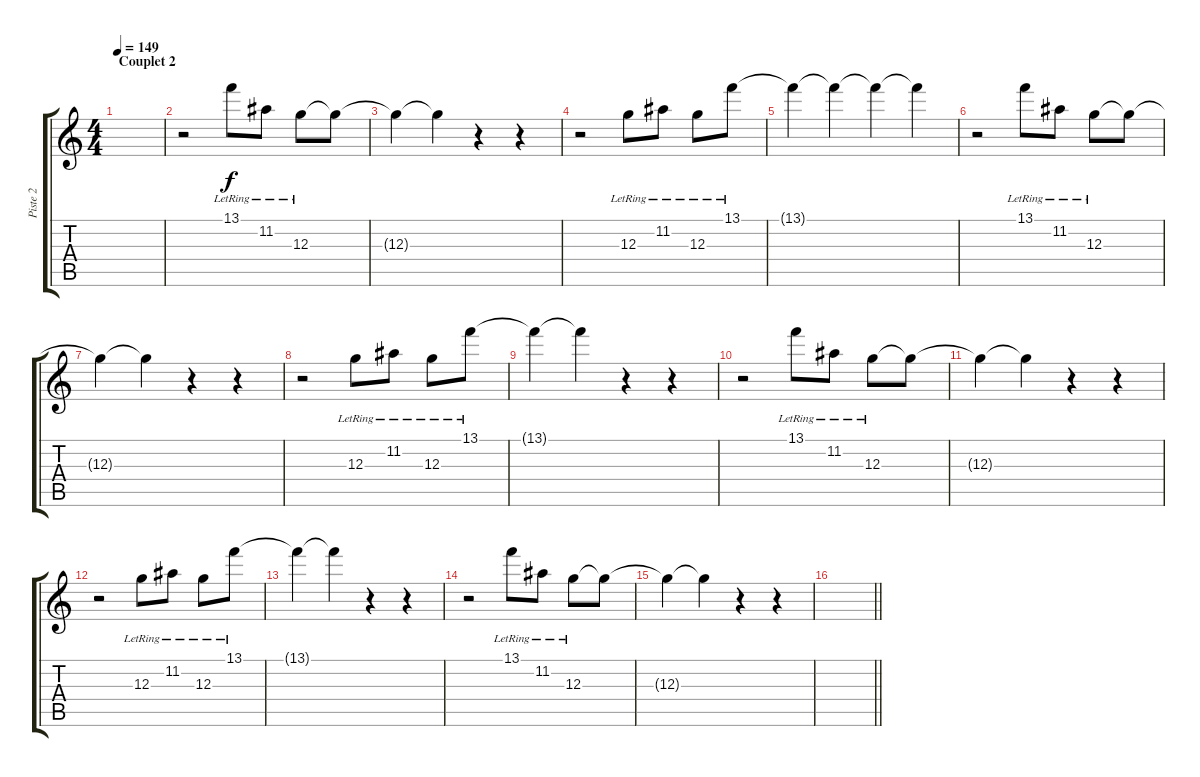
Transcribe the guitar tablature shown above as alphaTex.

\track ("Piste 2" "Piste 2") {instrument electricguitarclean}
\staff {score tabs}
\tuning (E4 B3 G3 D3 A2 D2) {hide}
\ts (4 4)
\section ("" "Couplet 2")
\tempo 149
\clef g2
\ks c
|
r.2{volume 13 instrument electricguitarclean} 13.1{lr}.8 11.2{lr}.8 12.3{lr}.8 12.3{t}.8 |
12.3{t}.4 12.3{t}.4 r.4 r.4 |
r.2 12.3{lr}.8 11.2{lr}.8 12.3{lr}.8 13.1{lr}.8 |
13.1{t}.4 13.1{t}.4 13.1{t}.4 13.1{t}.4 |
r.2 13.1{lr}.8 11.2{lr}.8 12.3{lr}.8 12.3{t}.8 |
12.3{t}.4 12.3{t}.4 r.4 r.4 |
r.2 12.3{lr}.8 11.2{lr}.8 12.3{lr}.8 13.1{lr}.8 |
13.1{t}.4 13.1{t}.4 r.4 r.4 |
r.2 13.1{lr}.8 11.2{lr}.8 12.3{lr}.8 12.3{t}.8 |
12.3{t}.4 12.3{t}.4 r.4 r.4 |
r.2 12.3{lr}.8 11.2{lr}.8 12.3{lr}.8 13.1{lr}.8 |
13.1{t}.4 13.1{t}.4 r.4 r.4 |
r.2 13.1{lr}.8 11.2{lr}.8 12.3{lr}.8 12.3{t}.8 |
12.3{t}.4 12.3{t}.4 r.4 r.4 |
\barLineRight lightlight
